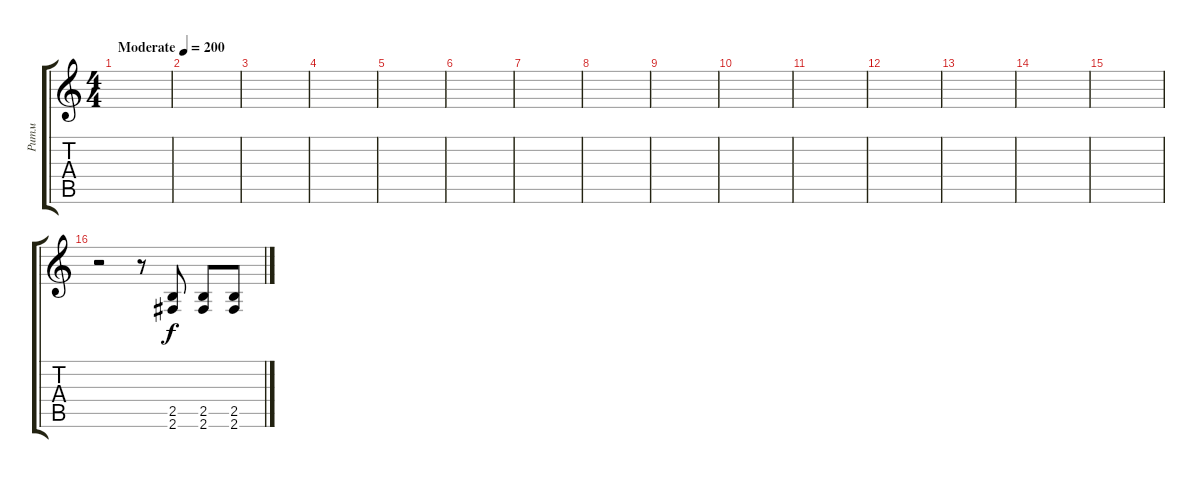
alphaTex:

\track ("Ритм" "Ритм") {instrument distortionguitar}
\staff {score tabs}
\tuning (E4 B3 G3 D3 A2 E2) {hide}
\ts (4 4)
\tempo (200 "Moderate")
\clef g2
\ks c
|
|
|
|
|
|
|
|
|
|
|
|
|
|
|
r.2 r.8 (2.5 2.6).8 (2.5 2.6).8 (2.5 2.6).8
